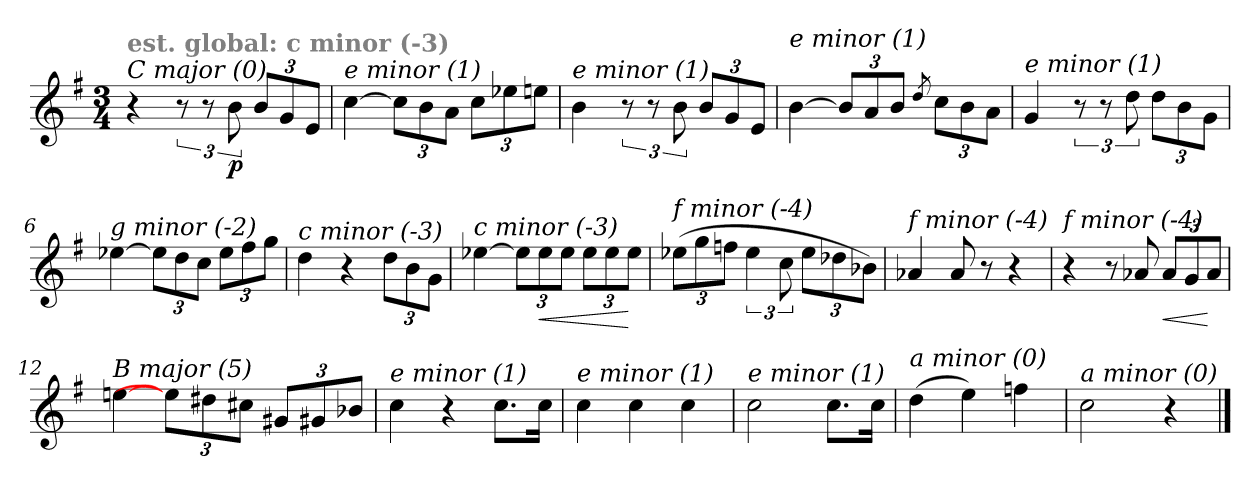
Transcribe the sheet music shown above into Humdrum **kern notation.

**kern	**dynam
*part1	*part1
*staff1	*staff1
*clefG2	*
*k[f#]	*
*G:	*
*M3/4	*
=1	=1
!LO:TX:a:B:color=#808080:t=est. global&colon; c minor (-3)	!
!LO:TX:i:t=C major (0)	!
4r	.
12r	.
12r	.
!	!LO:DY:b
12b\	p
12b/L	.
12g/	.
12e/J	.
=2	=2
!LO:TX:i:t=e minor (1)	!
[4cc\	.
12cc\L]	.
12b\	.
12a\J	.
12cc\L	.
12ee-Xi\	.
12ee\J	.
=3	=3
!LO:TX:i:t=e minor (1)	!
4b\	.
12r	.
12r	.
12b\	.
12b/L	.
12g/	.
12e/J	.
=4	=4
!LO:TX:i:t=e minor (1)	!
[4b\	.
12b/L]	.
12a/	.
12b/J	.
8qdd/	.
12cc\L	.
12b\	.
12a\J	.
=5	=5
!LO:TX:i:t=e minor (1)	!
4g/	.
12r	.
12r	.
12dd\	.
12dd\L	.
12b\	.
12g\J	.
!!LO:LB:g=z
=6	=6
!LO:TX:i:t=g minor (-2)	!
[4ee-X\	.
12ee-\L]	.
12dd\	.
12cc\J	.
12ee-\L	.
12ff#\	.
12gg\J	.
=7	=7
!LO:TX:i:t=c minor (-3)	!
4dd\	.
4r	.
12dd\L	.
12b\	.
12g\J	.
=8	=8
!LO:TX:i:t=c minor (-3)	!
[4ee-X\	.
12ee-\L]	.
!	!LO:HP:b
12ee-\	<
12ee-\J	.
12ee-\L	.
12ee-\	.
12ee-\J	[
=9	=9
!LO:TX:i:t=f minor (-4)	!
(>12ee-X\L	.
12gg\	.
12ffn\J	.
6ee-\	.
12cc\	.
12ee-\L	.
12dd-X\	.
12b-X\J)	.
=10	=10
!LO:TX:i:t=f minor (-4)	!
4a-X/	.
8a-/	.
8r	.
4r	.
!!LO:LB:g=z
=11	=11
!LO:TX:i:t=f minor (-4)	!
4r	.
8r	.
8a-X/	.
!	!LO:HP:b
12a-/L	<
12g/	.
12a-/J	[
=12	=12
!LO:TX:i:t=B major (5)	!
[4eeni\	.
12ee-i\L]	.
12dd#Xj\	.
12cc#Xi\J	.
12g#Xi/L	.
12g#Xi/	.
12b-X/J	.
=13	=13
!LO:TX:i:t=e minor (1)	!
4cc\	.
4r	.
8.cc\L	.
16cc\Jk	.
=14	=14
!LO:TX:i:t=e minor (1)	!
4cc\	.
4cc\	.
4cc\	.
=15	=15
!LO:TX:i:t=e minor (1)	!
2cc\	.
8.cc\L	.
16cc\Jk	.
=16	=16
!LO:TX:i:t=a minor (0)	!
(>4dd\	.
4ee\)	.
4ffn\	.
!!LO:LB:g=z
=17	=17
!LO:TX:i:t=a minor (0)	!
2cc\	.
4r	.
==	==
*-	*-
